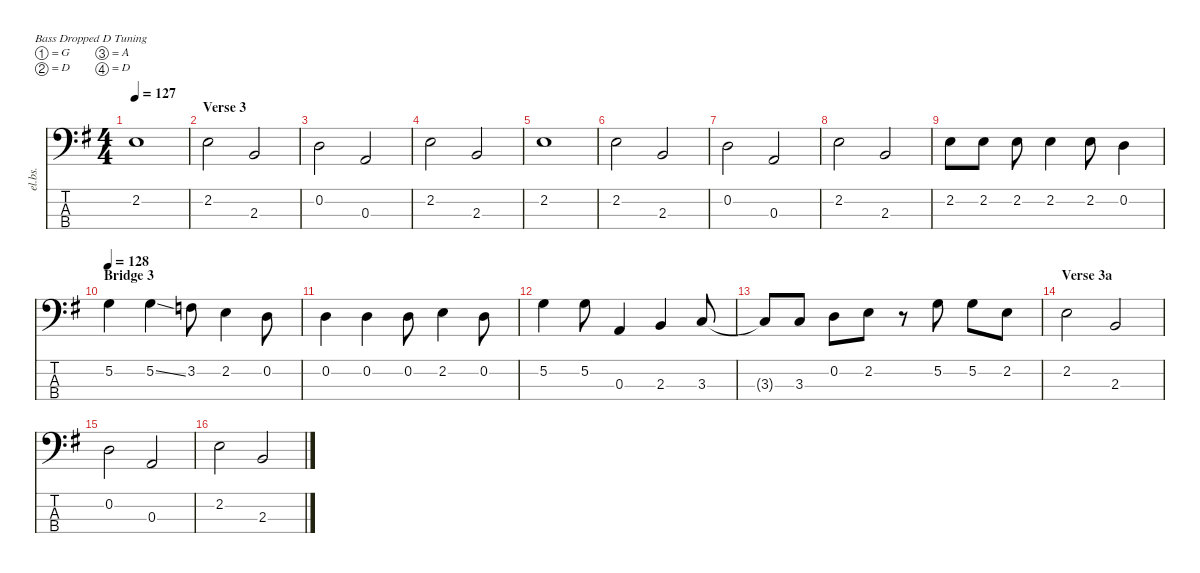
\defaultSystemsLayout 4
\hideDynamics
\bracketExtendMode nobrackets
\otherSystemsTrackNameOrientation horizontal
\track ("Bass" "el.bs.") {defaultSystemsLayout 8 instrument electricbassfinger}
\staff {score tabs}
\tuning (G2 D2 A1 D1)
\ts (4 4)
\tempo 127
\clef f4
\ks eminor
2.2{acc forcenatural}.1{dy f beam Down} |
\section ("" "Verse 3")
2.2{acc forcenatural}.2{beam Down} 2.3{acc forcenatural}.2{beam Up} |
0.2{acc forcenatural}.2{beam Down} 0.3{acc forcenatural}.2{beam Up} |
2.2{acc forcenatural}.2{beam Down} 2.3{acc forcenatural}.2{beam Up} |
2.2{acc forcenatural}.1{beam Down} |
2.2{acc forcenatural}.2{beam Down} 2.3{acc forcenatural}.2{beam Up} |
0.2{acc forcenatural}.2{beam Down} 0.3{acc forcenatural}.2{beam Up} |
2.2{acc forcenatural}.2{beam Down} 2.3{acc forcenatural}.2{beam Up} |
2.2{acc forcenatural}.8{beam Down} 2.2{acc forcenatural}.8{beam Down} 2.2{acc forcenatural}.8{beam Down} 2.2{acc forcenatural}.4{beam Down} 2.2{acc forcenatural}.8{beam Down} 0.2{acc forcenatural}.4{beam Down} |
\section ("" "Bridge 3")
\tempo 128
5.2{acc forcenatural}.4{beam Down} 5.2{ss acc forcenatural}.4{beam Down} 3.2{acc forcenatural}.8{beam Down} 2.2{acc forcenatural}.4{beam Down} 0.2{acc forcenatural}.8{beam Down} |
0.2{acc forcenatural}.4{beam Down} 0.2{acc forcenatural}.4{beam Down} 0.2{acc forcenatural}.8{beam Down} 2.2{acc forcenatural}.4{beam Down} 0.2{acc forcenatural}.8{beam Down} |
5.2{acc forcenatural}.4{beam Down} 5.2{acc forcenatural}.8{beam Down} 0.3{acc forcenatural}.4{beam Up} 2.3{acc forcenatural}.4{beam Up} 3.3{acc forcenatural}.8{beam Up} |
3.3{t acc forcenatural}.8{beam Up} 3.3{acc forcenatural}.8{beam Up} 0.2{acc forcenatural}.8{beam Down} 2.2{acc forcenatural}.8{beam Down} r.8{beam Down} 5.2{acc forcenatural}.8{beam Down} 5.2{acc forcenatural}.8{beam Down} 2.2{acc forcenatural}.8{beam Down} |
\section ("" "Verse 3a")
2.2{acc forcenatural}.2{beam Down} 2.3{acc forcenatural}.2{beam Up} |
0.2{acc forcenatural}.2{beam Down} 0.3{acc forcenatural}.2{beam Up} |
2.2{acc forcenatural}.2{beam Down} 2.3{acc forcenatural}.2{beam Up}
